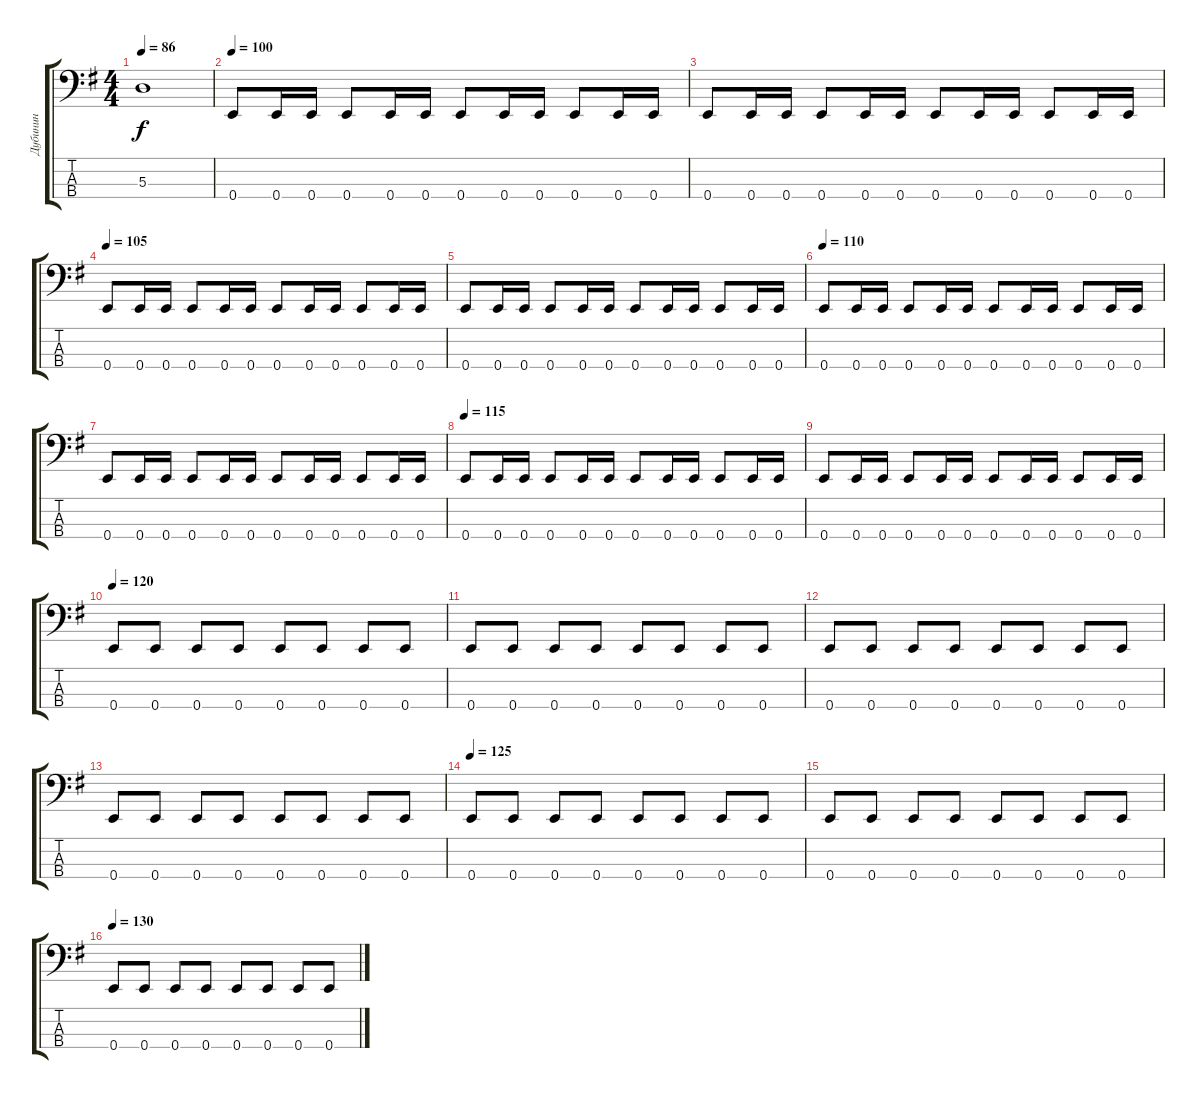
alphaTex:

\track ("Дубинин" "Дубинин") {instrument electricbasspick}
\staff {score tabs}
\tuning (G2 D2 A1 E1) {hide}
\ts (4 4)
\tempo 86
\clef f4
\ks eminor
5.3.1{dy f} |
\tempo 100
0.4.8 0.4.16 0.4.16 0.4.8 0.4.16 0.4.16 0.4.8 0.4.16 0.4.16 0.4.8 0.4.16 0.4.16 |
0.4.8 0.4.16 0.4.16 0.4.8 0.4.16 0.4.16 0.4.8 0.4.16 0.4.16 0.4.8 0.4.16 0.4.16 |
\tempo 105
0.4.8 0.4.16 0.4.16 0.4.8 0.4.16 0.4.16 0.4.8 0.4.16 0.4.16 0.4.8 0.4.16 0.4.16 |
0.4.8 0.4.16 0.4.16 0.4.8 0.4.16 0.4.16 0.4.8 0.4.16 0.4.16 0.4.8 0.4.16 0.4.16 |
\tempo 110
0.4.8 0.4.16 0.4.16 0.4.8 0.4.16 0.4.16 0.4.8 0.4.16 0.4.16 0.4.8 0.4.16 0.4.16 |
0.4.8 0.4.16 0.4.16 0.4.8 0.4.16 0.4.16 0.4.8 0.4.16 0.4.16 0.4.8 0.4.16 0.4.16 |
\tempo 115
0.4.8 0.4.16 0.4.16 0.4.8 0.4.16 0.4.16 0.4.8 0.4.16 0.4.16 0.4.8 0.4.16 0.4.16 |
0.4.8 0.4.16 0.4.16 0.4.8 0.4.16 0.4.16 0.4.8 0.4.16 0.4.16 0.4.8 0.4.16 0.4.16 |
\tempo 120
0.4.8 0.4.8 0.4.8 0.4.8 0.4.8 0.4.8 0.4.8 0.4.8 |
0.4.8 0.4.8 0.4.8 0.4.8 0.4.8 0.4.8 0.4.8 0.4.8 |
0.4.8 0.4.8 0.4.8 0.4.8 0.4.8 0.4.8 0.4.8 0.4.8 |
0.4.8 0.4.8 0.4.8 0.4.8 0.4.8 0.4.8 0.4.8 0.4.8 |
\tempo 125
0.4.8 0.4.8 0.4.8 0.4.8 0.4.8 0.4.8 0.4.8 0.4.8 |
0.4.8 0.4.8 0.4.8 0.4.8 0.4.8 0.4.8 0.4.8 0.4.8 |
\tempo 130
0.4.8 0.4.8 0.4.8 0.4.8 0.4.8 0.4.8 0.4.8 0.4.8
